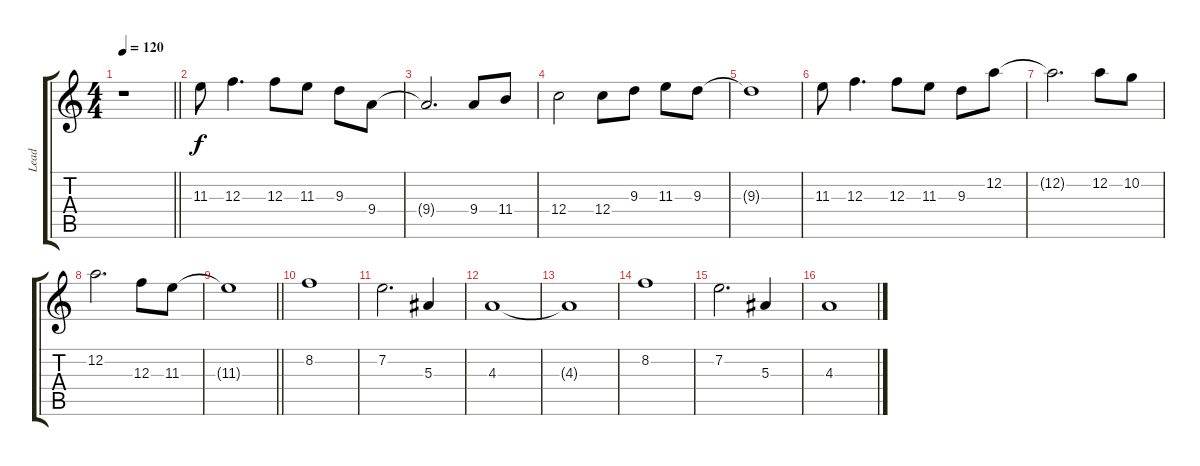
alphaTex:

\track ("Lead" "Lead") {instrument distortionguitar}
\staff {score tabs}
\tuning (D4 A3 F3 C3 G2 D2) {hide}
\ts (4 4)
\tempo 120
\clef g2
\barLineRight lightlight
\ks c
r.1{dy f} |
11.3.8 12.3.4{d} 12.3.8 11.3.8 9.3.8 9.4.8 |
9.4{t}.2{d} 9.4.8 11.4.8 |
12.4.2 12.4.8 9.3.8 11.3.8 9.3.8 |
9.3{t}.1 |
11.3.8 12.3.4{d} 12.3.8 11.3.8 9.3.8 12.2.8 |
12.2{t}.2{d} 12.2.8 10.2.8 |
12.2.2{d} 12.3.8 11.3.8 |
\barLineRight lightlight
11.3{t}.1 |
8.2.1 |
7.2.2{d} 5.3.4 |
4.3.1 |
4.3{t}.1 |
8.2.1 |
7.2.2{d} 5.3.4 |
4.3.1
